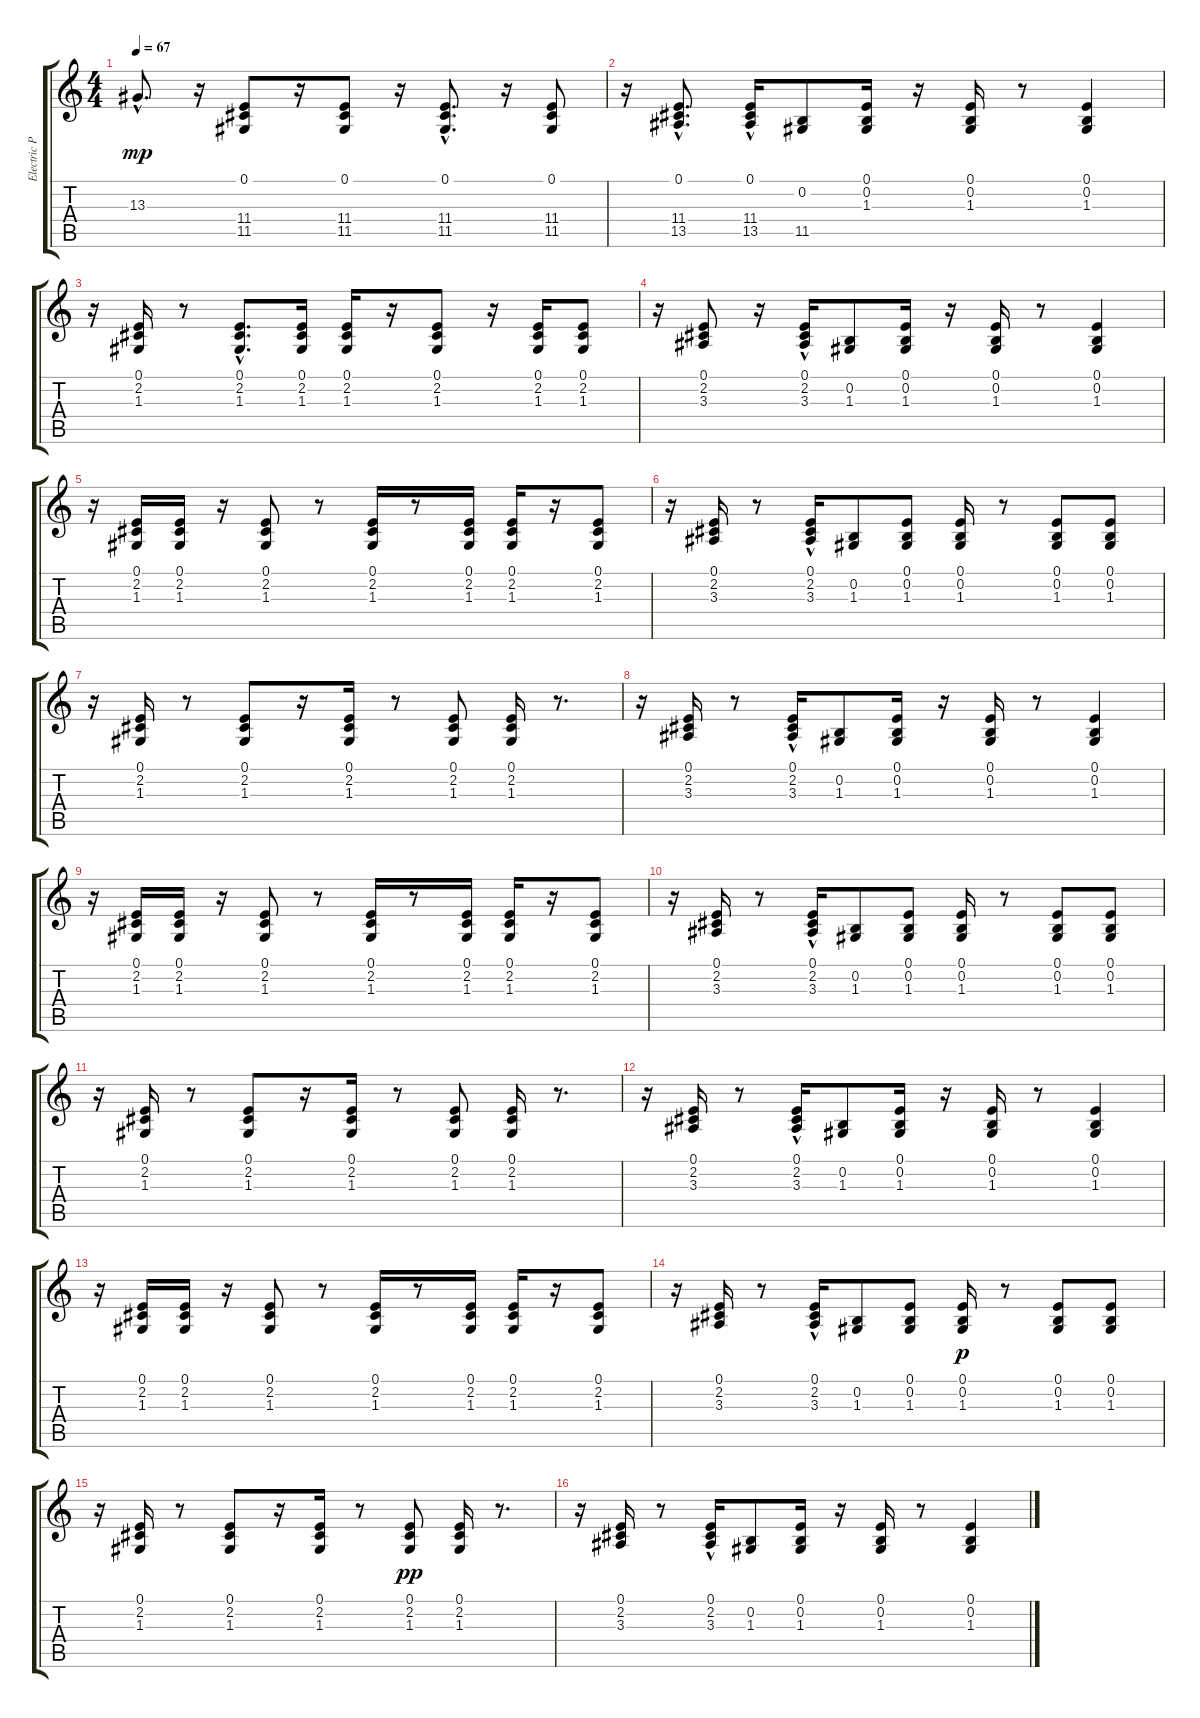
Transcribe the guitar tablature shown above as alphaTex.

\track ("Electric Piano Upper" "Electric P") {instrument ocarina}
\staff {score tabs}
\tuning (E4 B3 G3 D3 A2 E2) {hide}
\ts (4 4)
\tempo 67
\clef g2
\ks c
13.3{hac}.8{d dy mp} r.16 (0.1 11.4 11.5).8 r.16 (0.1 11.4 11.5).8 r.16 (0.1{hac} 11.4{hac} 11.5{hac}).8{d} r.16 (0.1 11.4 11.5).8 |
r.16 (0.1{hac} 11.4{hac} 13.5{hac}).8{d} (0.1{hac} 11.4 13.5).16 (0.2 11.5).8 (0.1 0.2 1.3).16 r.16 (0.1 0.2 1.3).16 r.8 (0.1 0.2 1.3).4 |
r.16 (0.1 2.2 1.3).16 r.8 (0.1{hac} 2.2{hac} 1.3{hac}).8{d} (0.1 2.2 1.3).16 (0.1 2.2 1.3).16 r.16 (0.1 2.2 1.3).8 r.16 (0.1 2.2 1.3).16 (0.1 2.2 1.3).8 |
r.16 (0.1 2.2 3.3).8 r.16 (0.1{hac} 2.2 3.3).16 (0.2 1.3).8 (0.1 0.2 1.3).16 r.16 (0.1 0.2 1.3).16 r.8 (0.1 0.2 1.3).4 |
r.16 (0.1 2.2 1.3).16 (0.1 2.2 1.3).16 r.16 (0.1 2.2 1.3).8 r.8 (0.1 2.2 1.3).16 r.8 (0.1 2.2 1.3).16 (0.1 2.2 1.3).16 r.16 (0.1 2.2 1.3).8 |
r.16 (0.1 2.2 3.3).16 r.8 (0.1{hac} 2.2 3.3).16 (0.2 1.3).8 (0.1 0.2 1.3).8 (0.1 0.2 1.3).16 r.8 (0.1 0.2 1.3).8 (0.1 0.2 1.3).8 |
r.16 (0.1 2.2 1.3).16 r.8 (0.1 2.2 1.3).8 r.16 (0.1 2.2 1.3).16 r.8 (0.1 2.2 1.3).8 (0.1 2.2 1.3).16 r.8{d} |
r.16 (0.1 2.2 3.3).16 r.8 (0.1{hac} 2.2 3.3).16 (0.2 1.3).8 (0.1 0.2 1.3).16 r.16 (0.1 0.2 1.3).16 r.8 (0.1 0.2 1.3).4 |
r.16 (0.1 2.2 1.3).16 (0.1 2.2 1.3).16 r.16 (0.1 2.2 1.3).8 r.8 (0.1 2.2 1.3).16 r.8 (0.1 2.2 1.3).16 (0.1 2.2 1.3).16 r.16 (0.1 2.2 1.3).8 |
r.16 (0.1 2.2 3.3).16 r.8 (0.1{hac} 2.2 3.3).16 (0.2 1.3).8 (0.1 0.2 1.3).8 (0.1 0.2 1.3).16 r.8 (0.1 0.2 1.3).8 (0.1 0.2 1.3).8 |
r.16 (0.1 2.2 1.3).16 r.8 (0.1 2.2 1.3).8 r.16 (0.1 2.2 1.3).16 r.8 (0.1 2.2 1.3).8 (0.1 2.2 1.3).16 r.8{d} |
r.16 (0.1 2.2 3.3).16 r.8 (0.1{hac} 2.2 3.3).16 (0.2 1.3).8 (0.1 0.2 1.3).16 r.16 (0.1 0.2 1.3).16 r.8 (0.1 0.2 1.3).4 |
r.16 (0.1 2.2 1.3).16 (0.1 2.2 1.3).16 r.16 (0.1 2.2 1.3).8 r.8 (0.1 2.2 1.3).16 r.8 (0.1 2.2 1.3).16 (0.1 2.2 1.3).16 r.16 (0.1 2.2 1.3).8 |
r.16 (0.1 2.2 3.3).16 r.8 (0.1{hac} 2.2 3.3).16 (0.2 1.3).8 (0.1 0.2 1.3).8 (0.1 0.2 1.3).16{dy p} r.8 (0.1 0.2 1.3).8 (0.1 0.2 1.3).8 |
r.16 (0.1 2.2 1.3).16 r.8 (0.1 2.2 1.3).8 r.16 (0.1 2.2 1.3).16 r.8 (0.1 2.2 1.3).8{dy pp} (0.1 2.2 1.3).16 r.8{d} |
r.16 (0.1 2.2 3.3).16 r.8 (0.1{hac} 2.2 3.3).16 (0.2 1.3).8 (0.1 0.2 1.3).16 r.16 (0.1 0.2 1.3).16 r.8 (0.1 0.2 1.3).4
